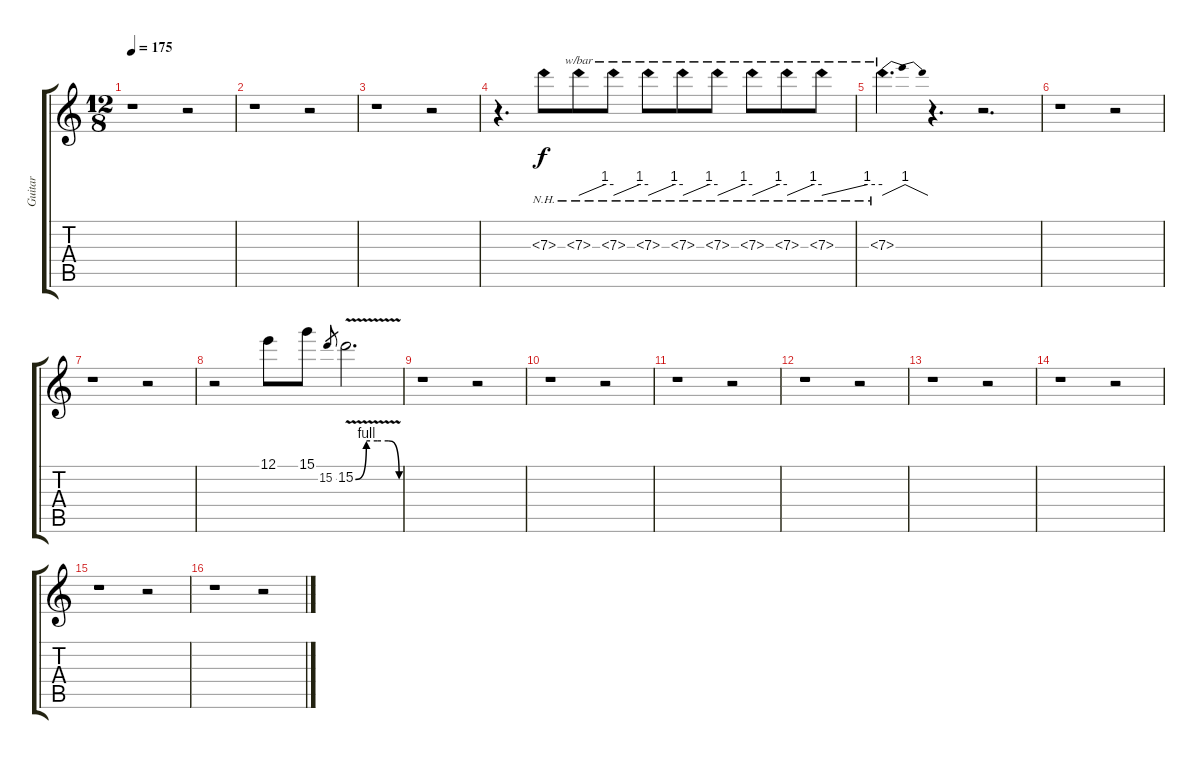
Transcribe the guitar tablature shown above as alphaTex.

\track ("Guitar" "Guitar") {instrument overdrivenguitar}
\staff {score tabs}
\tuning (E4 B3 G3 D3 A2 E2) {hide}
\ts (12 8)
\tempo 175
\clef g2
\ks c
r.1{dy f} r.2 |
r.1 r.2 |
r.1 r.2 |
r.4{d} 7.3{nh}.8 7.3{nh}.8{tbe (custom default 0 0 45 4 60 4)} 7.3{nh}.8{tbe (custom default 0 0 45 4 60 4)} 7.3{nh}.8{tbe (custom default 0 0 45 4 60 4)} 7.3{nh}.8{tbe (custom default 0 0 45 4 60 4)} 7.3{nh}.8{tbe (custom default 0 0 45 4 60 4)} 7.3{nh}.8{tbe (custom default 0 0 45 4 60 4)} 7.3{nh}.8{tbe (custom default 0 0 45 4 60 4)} 7.3{nh}.8{tbe (custom default 0 0 45 4 60 4)} |
7.3{nh}.4{d tbe (dip default 0 0 15 4 60 0)} r.4{d} r.2{d} |
r.1 r.2 |
r.1 r.2 |
r.2 12.1.8 15.1.8 15.2.8{gr} 15.2{be (custom 0 0 15 4 30 4 45 4 60 0) v}.2{d} |
r.1 r.2 |
r.1 r.2 |
r.1 r.2 |
r.1 r.2 |
r.1 r.2 |
r.1 r.2 |
r.1 r.2 |
r.1 r.2
